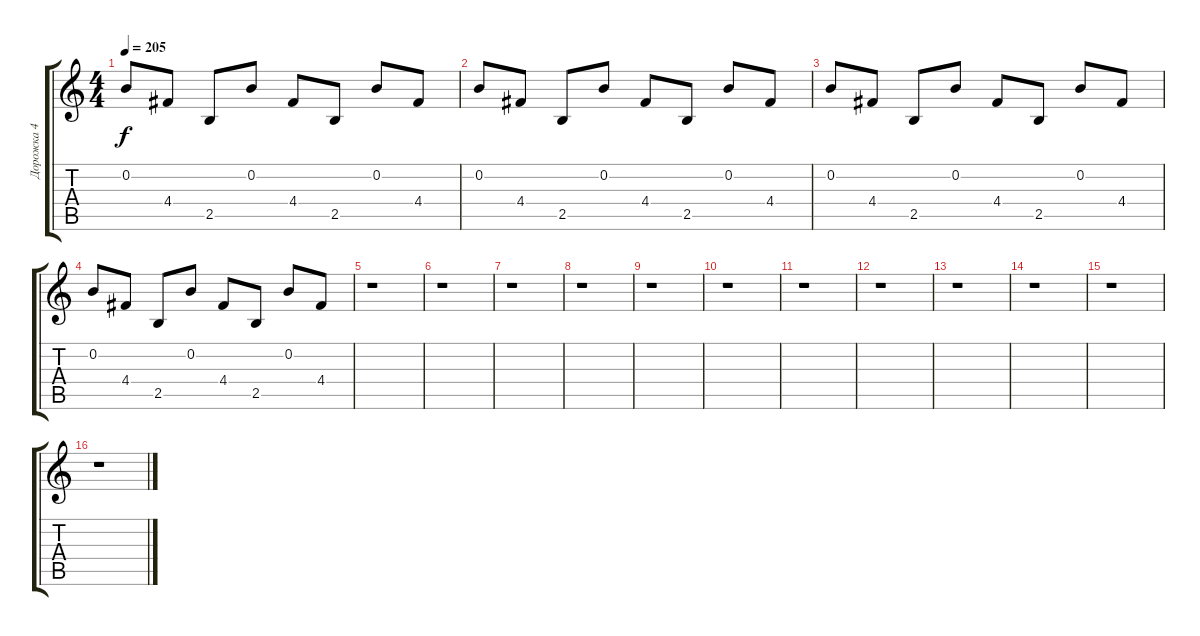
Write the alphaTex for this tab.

\track ("Дорожка 4" "Дорожка 4") {instrument acousticguitarsteel}
\staff {score tabs}
\tuning (E4 B3 G3 D3 A2 E2) {hide}
\ts (4 4)
\tempo 205
\clef g2
\ks c
0.2.8{dy f} 4.4.8 2.5.8 0.2.8 4.4.8 2.5.8 0.2.8 4.4.8 |
0.2.8 4.4.8 2.5.8 0.2.8 4.4.8 2.5.8 0.2.8 4.4.8 |
0.2.8 4.4.8 2.5.8 0.2.8 4.4.8 2.5.8 0.2.8 4.4.8 |
0.2.8 4.4.8 2.5.8 0.2.8 4.4.8 2.5.8 0.2.8 4.4.8 |
r.1 |
r.1 |
r.1 |
r.1 |
r.1 |
r.1 |
r.1 |
r.1 |
r.1 |
r.1 |
r.1 |
r.1
